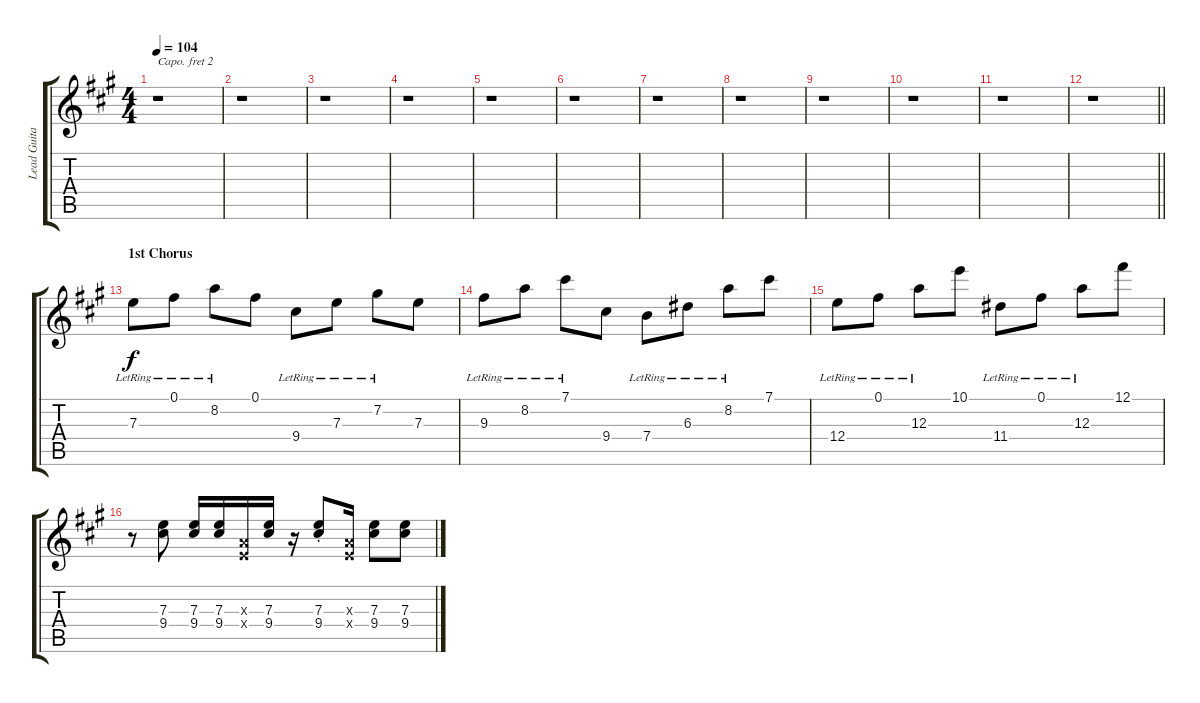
\track ("Lead Guitar 3" "Lead Guita") {instrument electricguitarclean}
\staff {score tabs}
\capo 2
\tuning (E4 B3 G3 D3 A2 E2) {hide}
\ts (4 4)
\tempo 104
\clef g2
\ks a
r.1{dy f} |
r.1 |
r.1 |
r.1 |
r.1 |
r.1 |
r.1 |
r.1 |
r.1 |
r.1 |
r.1 |
\barLineRight lightlight
r.1 |
\section ("" "1st Chorus")
7.3{lr}.8 0.1{lr}.8 8.2{lr}.8 0.1.8 9.4{lr}.8 7.3{lr}.8 7.2{lr}.8 7.3.8 |
9.3{lr}.8 8.2{lr}.8 7.1{lr}.8 9.4.8 7.4{lr}.8 6.3{lr}.8 8.2{lr}.8 7.1.8 |
12.4{lr}.8 0.1{lr}.8 12.3{lr}.8 10.1.8 11.4{lr}.8 0.1{lr}.8 12.3{lr}.8 12.1.8 |
r.8 (7.3 9.4).8 (7.3 9.4).16 (7.3 9.4).16 (0.3{x} 0.4{x}).16 (7.3 9.4).16 r.16 (7.3{st} 9.4{st}).8 (0.3{x} 0.4{x}).16 (7.3 9.4).8 (7.3 9.4).8
